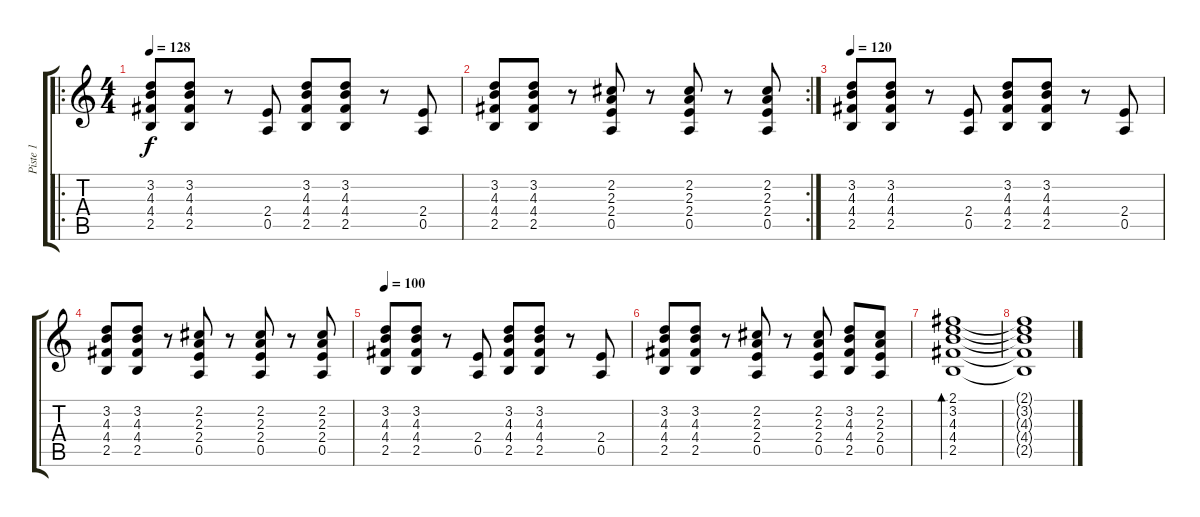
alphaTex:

\track ("Piste 1" "Piste 1") {instrument acousticguitarsteel}
\staff {score tabs}
\tuning (E4 B3 G3 D3 A2 E2) {hide}
\ro
\ts (4 4)
\tempo 128
\clef g2
\ks c
(3.2 4.3 4.4 2.5).8{dy f} (3.2 4.3 4.4 2.5).8 r.8 (2.4 0.5).8 (3.2 4.3 4.4 2.5).8 (3.2 4.3 4.4 2.5).8 r.8 (2.4 0.5).8 |
\rc 2
(3.2 4.3 4.4 2.5).8 (3.2 4.3 4.4 2.5).8 r.8 (2.2 2.3 2.4 0.5).8 r.8 (2.2 2.3 2.4 0.5).8 r.8 (2.2 2.3 2.4 0.5).8 |
\tempo 120
(3.2 4.3 4.4 2.5).8 (3.2 4.3 4.4 2.5).8 r.8 (2.4 0.5).8 (3.2 4.3 4.4 2.5).8 (3.2 4.3 4.4 2.5).8 r.8 (2.4 0.5).8 |
(3.2 4.3 4.4 2.5).8 (3.2 4.3 4.4 2.5).8 r.8 (2.2 2.3 2.4 0.5).8 r.8 (2.2 2.3 2.4 0.5).8 r.8 (2.2 2.3 2.4 0.5).8 |
\tempo 100
(3.2 4.3 4.4 2.5).8 (3.2 4.3 4.4 2.5).8 r.8 (2.4 0.5).8 (3.2 4.3 4.4 2.5).8 (3.2 4.3 4.4 2.5).8 r.8 (2.4 0.5).8 |
(3.2 4.3 4.4 2.5).8 (3.2 4.3 4.4 2.5).8 r.8 (2.2 2.3 2.4 0.5).8 r.8 (2.2 2.3 2.4 0.5).8 (3.2 4.3 4.4 2.5).8 (2.2 2.3 2.4 0.5).8 |
(2.1 3.2 4.3 4.4 2.5).1{bd 240} |
(2.1{t} 3.2{t} 4.3{t} 4.4{t} 2.5{t}).1
